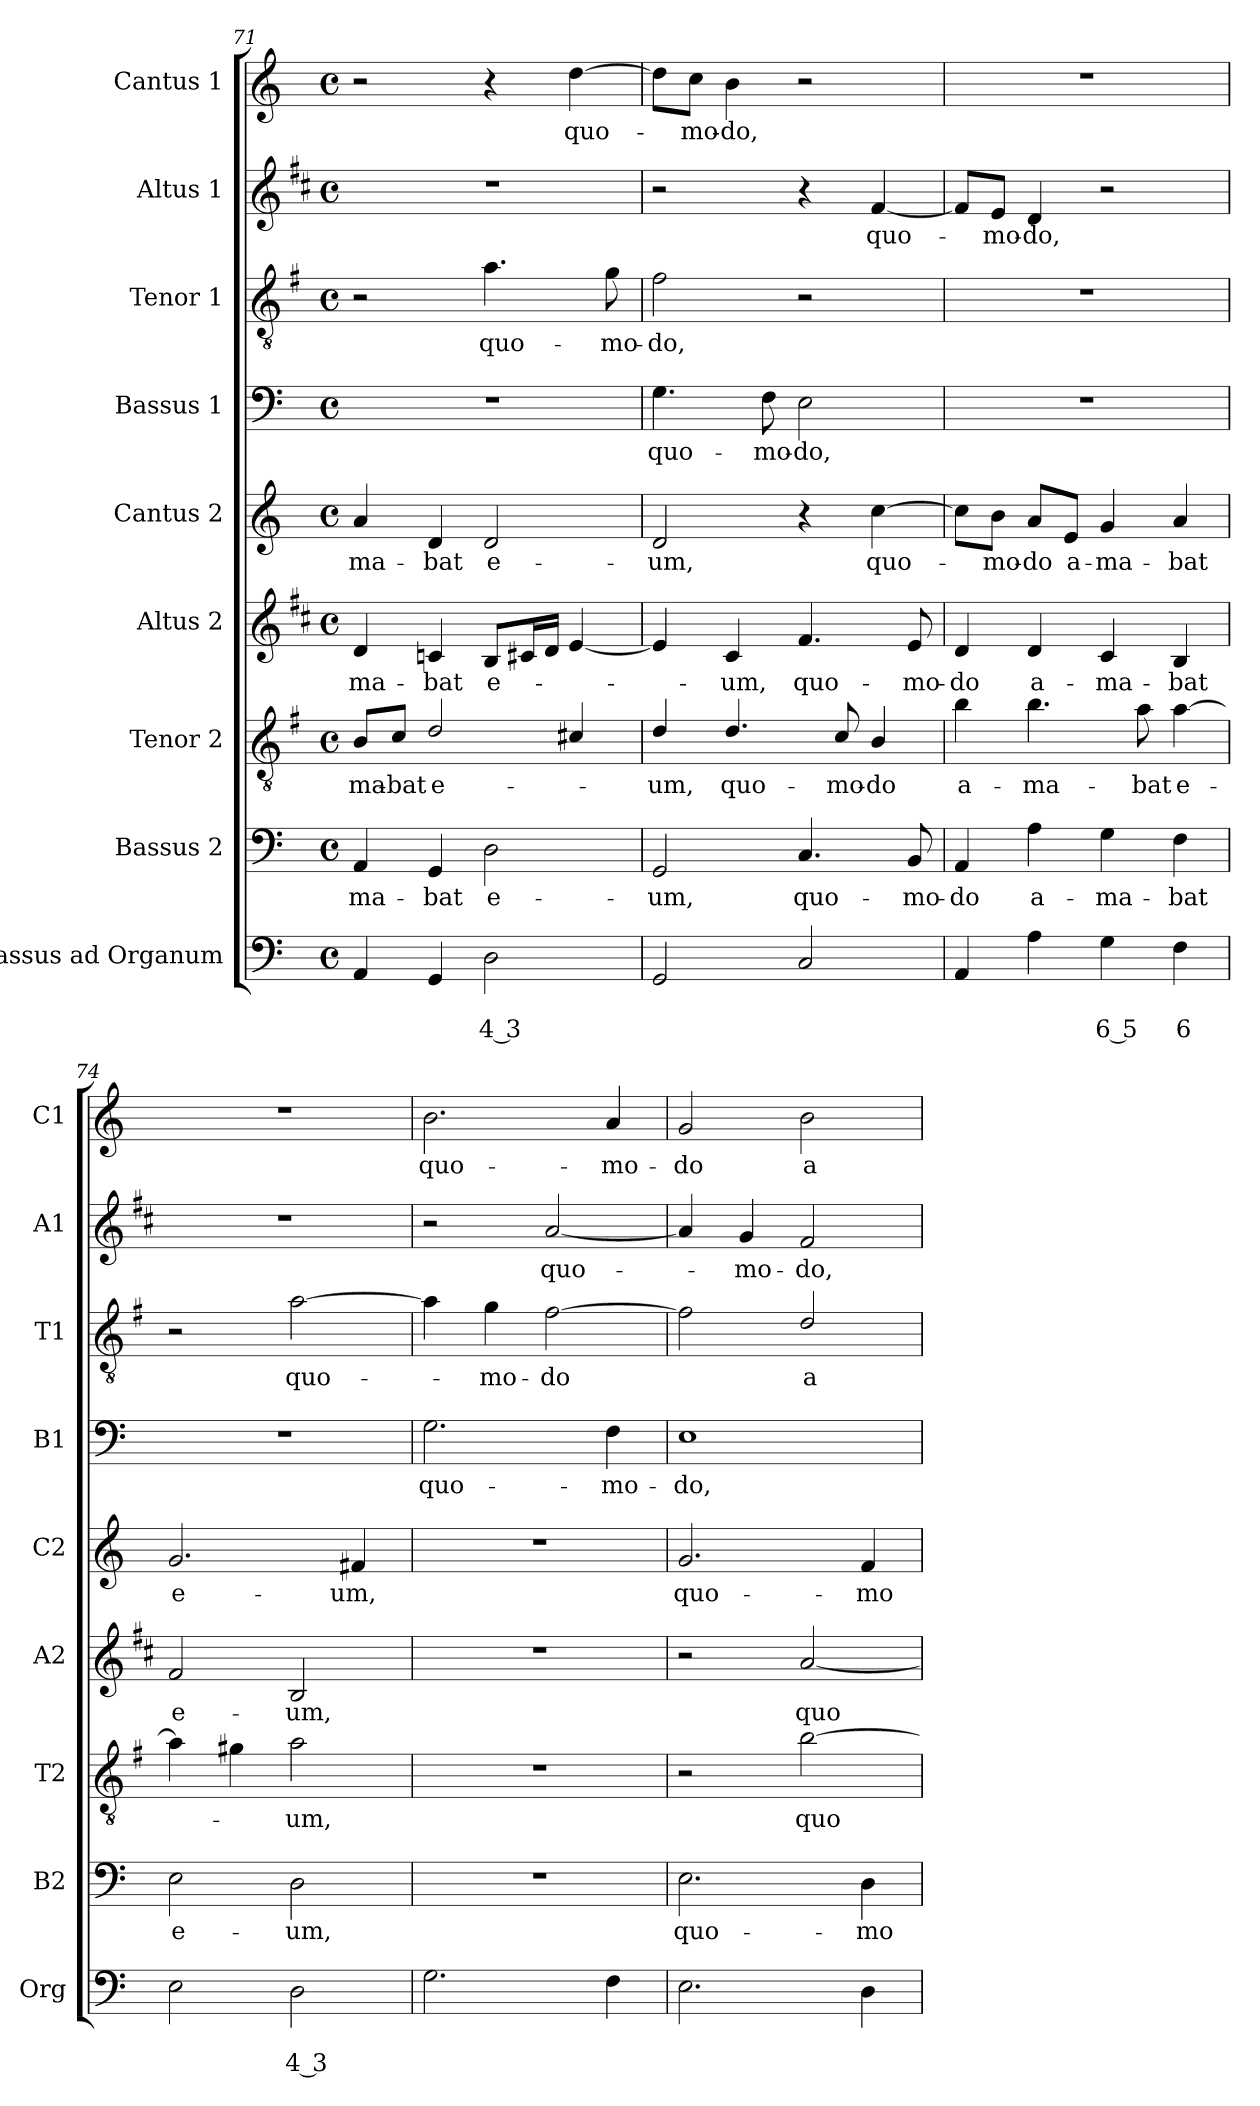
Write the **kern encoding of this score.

**kern	**text	**text	**kern	**text	**kern	**text	**kern	**text	**kern	**text	**kern	**text	**kern	**text	**kern	**text	**kern	**text
*part9	*part9	*part9	*part8	*part8	*part7	*part7	*part6	*part6	*part5	*part5	*part4	*part4	*part3	*part3	*part2	*part2	*part1	*part1
*staff9	*staff9	*staff9	*staff8	*staff8	*staff7	*staff7	*staff6	*staff6	*staff5	*staff5	*staff4	*staff4	*staff3	*staff3	*staff2	*staff2	*staff1	*staff1
*I"Bassus ad Organum	*	*	*I"Bassus 2	*	*I"Tenor 2	*	*I"Altus 2	*	*I"Cantus 2	*	*I"Bassus 1	*	*I"Tenor 1	*	*I"Altus 1	*	*I"Cantus 1	*
*I'Org	*	*	*I'B2	*	*I'T2	*	*I'A2	*	*I'C2	*	*I'B1	*	*I'T1	*	*I'A1	*	*I'C1	*
!!LO:LB:g=z
*clefF4	*	*	*clefF4	*	*clefGv2	*	*clefG2	*	*clefG2	*	*clefF4	*	*clefGv2	*	*clefG2	*	*clefG2	*
*	*	*	*	*	*ITrd4c7	*	*ITrd1c2	*	*	*	*	*	*ITrd4c7	*	*ITrd1c2	*	*	*
*k[]	*	*	*k[]	*	*k[]	*	*k[]	*	*k[]	*	*k[]	*	*k[]	*	*k[]	*	*k[]	*
*C:	*	*	*C:	*	*C:	*	*C:	*	*C:	*	*C:	*	*C:	*	*C:	*	*C:	*
*M4/4	*	*	*M4/4	*	*M4/4	*	*M4/4	*	*M4/4	*	*M4/4	*	*M4/4	*	*M4/4	*	*M4/4	*
*met(c)	*	*	*met(c)	*	*met(c)	*	*met(c)	*	*met(c)	*	*met(c)	*	*met(c)	*	*met(c)	*	*met(c)	*
=71	=71	=71	=71	=71	=71	=71	=71	=71	=71	=71	=71	=71	=71	=71	=71	=71	=71	=71
!	!	!	!	!LO:LY:b	!	!LO:LY:b	!	!LO:LY:b	!	!LO:LY:b	!	!	!	!	!	!	!	!
4AA/	.	.	4AA/	-ma-	8E/L	-ma-	4c/	-ma-	4a/	-ma-	1r	.	2r	.	1r	.	2r	.
!	!	!	!	!	!	!LO:LY:b	!	!	!	!	!	!	!	!	!	!	!	!
.	.	.	.	.	8F/J	-bat	.	.	.	.	.	.	.	.	.	.	.	.
!	!	!	!	!LO:LY:b	!	!LO:LY:b	!	!LO:LY:b	!	!LO:LY:b	!	!	!	!	!	!	!	!
4GG/	.	.	4GG/	-bat	2G/	e-	4B-X/	-bat	4d/	-bat	.	.	.	.	.	.	.	.
!	!	!LO:LY:b	!	!LO:LY:b	!	!	!	!LO:LY:b	!	!LO:LY:b	!	!	!	!LO:LY:b	!	!	!	!
2D\	.	4 3	2D\	e-	.	.	8A/L	e-	2d/	e-	.	.	4.d\	quo-	.	.	4r	.
.	.	.	.	.	.	.	16Bn/L	.	.	.	.	.	.	.	.	.	.	.
.	.	.	.	.	.	.	16c/JJ	.	.	.	.	.	.	.	.	.	.	.
!	!	!	!	!	!	!	!	!	!	!	!	!	!	!	!	!	!	!LO:LY:b
.	.	.	.	.	4F#X/	.	[4d/	.	.	.	.	.	.	.	.	.	[4dd\	quo-
!	!	!	!	!	!	!	!	!	!	!	!	!	!	!LO:LY:b	!	!	!	!
.	.	.	.	.	.	.	.	.	.	.	.	.	8c\	-mo-	.	.	.	.
=72	=72	=72	=72	=72	=72	=72	=72	=72	=72	=72	=72	=72	=72	=72	=72	=72	=72	=72
!	!	!	!	!LO:LY:b	!	!LO:LY:b	!	!	!	!LO:LY:b	!	!LO:LY:b	!	!LO:LY:b	!	!	!	!
2GG/	.	.	2GG/	-um,	4G/	-um,	4d/]	.	2d/	-um,	4.G\	quo-	2B\	-do,	2r	.	8dd\L]	.
!	!	!	!	!	!	!	!	!	!	!	!	!	!	!	!	!	!	!LO:LY:b
.	.	.	.	.	.	.	.	.	.	.	.	.	.	.	.	.	8cc\J	-mo-
!	!	!	!	!	!	!LO:LY:b	!	!LO:LY:b	!	!	!	!	!	!	!	!	!	!LO:LY:b
.	.	.	.	.	4.G/	quo-	4B/	-um,	.	.	.	.	.	.	.	.	4b\	-do,
!	!	!	!	!	!	!	!	!	!	!	!	!LO:LY:b	!	!	!	!	!	!
.	.	.	.	.	.	.	.	.	.	.	8F\	-mo-	.	.	.	.	.	.
!	!	!	!	!LO:LY:b	!	!	!	!LO:LY:b	!	!	!	!LO:LY:b	!	!	!	!	!	!
2C/	.	.	4.C/	quo-	.	.	4.e/	quo-	4r	.	2E\	-do,	2r	.	4r	.	2r	.
!	!	!	!	!	!	!LO:LY:b	!	!	!	!	!	!	!	!	!	!	!	!
.	.	.	.	.	8F/	-mo-	.	.	.	.	.	.	.	.	.	.	.	.
!	!	!	!	!	!	!LO:LY:b	!	!	!	!LO:LY:b	!	!	!	!	!	!LO:LY:b	!	!
.	.	.	.	.	4E/	-do	.	.	[4cc\	quo-	.	.	.	.	[4e/	quo-	.	.
!	!	!	!	!LO:LY:b	!	!	!	!LO:LY:b	!	!	!	!	!	!	!	!	!	!
.	.	.	8BB/	-mo-	.	.	8d/	-mo-	.	.	.	.	.	.	.	.	.	.
=73	=73	=73	=73	=73	=73	=73	=73	=73	=73	=73	=73	=73	=73	=73	=73	=73	=73	=73
!	!	!	!	!LO:LY:b	!	!LO:LY:b	!	!LO:LY:b	!	!	!	!	!	!	!	!	!	!
4AA/	.	.	4AA/	-do	4e\	a-	4c/	-do	8cc\L]	.	1r	.	1r	.	8e/L]	.	1r	.
!	!	!	!	!	!	!	!	!	!	!LO:LY:b	!	!	!	!	!	!LO:LY:b	!	!
.	.	.	.	.	.	.	.	.	8b\J	-mo-	.	.	.	.	8d/J	-mo-	.	.
!	!	!	!	!LO:LY:b	!	!LO:LY:b	!	!LO:LY:b	!	!LO:LY:b	!	!	!	!	!	!LO:LY:b	!	!
4A\	.	.	4A\	a-	4.e\	-ma-	4c/	a-	8a/L	-do	.	.	.	.	4c/	-do,	.	.
!	!	!	!	!	!	!	!	!	!	!LO:LY:b	!	!	!	!	!	!	!	!
.	.	.	.	.	.	.	.	.	8e/J	a-	.	.	.	.	.	.	.	.
!	!	!LO:LY:b	!	!LO:LY:b	!	!	!	!LO:LY:b	!	!LO:LY:b	!	!	!	!	!	!	!	!
4G\	.	6 5	4G\	-ma-	.	.	4B/	-ma-	4g/	-ma-	.	.	.	.	2r	.	.	.
!	!	!	!	!	!	!LO:LY:b	!	!	!	!	!	!	!	!	!	!	!	!
.	.	.	.	.	8d\	-bat	.	.	.	.	.	.	.	.	.	.	.	.
!	!	!LO:LY:b	!	!LO:LY:b	!	!LO:LY:b	!	!LO:LY:b	!	!LO:LY:b	!	!	!	!	!	!	!	!
4F\	.	6	4F\	-bat	[4d\	e-	4A/	-bat	4a/	-bat	.	.	.	.	.	.	.	.
=74	=74	=74	=74	=74	=74	=74	=74	=74	=74	=74	=74	=74	=74	=74	=74	=74	=74	=74
!	!	!	!	!LO:LY:b	!	!	!	!LO:LY:b	!	!LO:LY:b	!	!	!	!	!	!	!	!
2E\	.	.	2E\	e-	4d\]	.	2e/	e-	2.g/	e-	1r	.	2r	.	1r	.	1r	.
.	.	.	.	.	4c#X\	.	.	.	.	.	.	.	.	.	.	.	.	.
!	!	!LO:LY:b	!	!LO:LY:b	!	!LO:LY:b	!	!LO:LY:b	!	!	!	!	!	!LO:LY:b	!	!	!	!
2D\	.	4 3	2D\	-um,	2d\	-um,	2A/	-um,	.	.	.	.	[2d\	quo-	.	.	.	.
!	!	!	!	!	!	!	!	!	!	!LO:LY:b	!	!	!	!	!	!	!	!
.	.	.	.	.	.	.	.	.	4f#X/	-um,	.	.	.	.	.	.	.	.
=75	=75	=75	=75	=75	=75	=75	=75	=75	=75	=75	=75	=75	=75	=75	=75	=75	=75	=75
!	!	!	!	!	!	!	!	!	!	!	!	!LO:LY:b	!	!	!	!	!	!LO:LY:b
2.G\	.	.	1r	.	1r	.	1r	.	1r	.	2.G\	quo-	4d\]	.	2r	.	2.b\	quo-
!	!	!	!	!	!	!	!	!	!	!	!	!	!	!LO:LY:b	!	!	!	!
.	.	.	.	.	.	.	.	.	.	.	.	.	4c\	-mo-	.	.	.	.
!	!	!	!	!	!	!	!	!	!	!	!	!	!	!LO:LY:b	!	!LO:LY:b	!	!
.	.	.	.	.	.	.	.	.	.	.	.	.	[2B\	-do	[2g/	quo-	.	.
!	!	!	!	!	!	!	!	!	!	!	!	!LO:LY:b	!	!	!	!	!	!LO:LY:b
4F\	.	.	.	.	.	.	.	.	.	.	4F\	-mo-	.	.	.	.	4a/	-mo-
=76	=76	=76	=76	=76	=76	=76	=76	=76	=76	=76	=76	=76	=76	=76	=76	=76	=76	=76
!	!	!	!	!LO:LY:b	!	!	!	!	!	!LO:LY:b	!	!LO:LY:b	!	!	!	!	!	!LO:LY:b
2.E\	.	.	2.E\	quo-	2r	.	2r	.	2.g/	quo-	1E	-do,	2B\]	.	4g/]	.	2g/	-do
!	!	!	!	!	!	!	!	!	!	!	!	!	!	!	!	!LO:LY:b	!	!
.	.	.	.	.	.	.	.	.	.	.	.	.	.	.	4f/	-mo-	.	.
!	!	!	!	!	!	!LO:LY:b	!	!LO:LY:b	!	!	!	!	!	!LO:LY:b	!	!LO:LY:b	!	!LO:LY:b
.	.	.	.	.	[2e\	quo-	[2g/	quo-	.	.	.	.	2G/	a-	2e/	-do,	2b\	a-
!	!	!	!	!LO:LY:b	!	!	!	!	!	!LO:LY:b	!	!	!	!	!	!	!	!
4D\	.	.	4D\	-mo-	.	.	.	.	4f/	-mo-	.	.	.	.	.	.	.	.
=	=	=	=	=	=	=	=	=	=	=	=	=	=	=	=	=	=	=
*-	*-	*-	*-	*-	*-	*-	*-	*-	*-	*-	*-	*-	*-	*-	*-	*-	*-	*-
